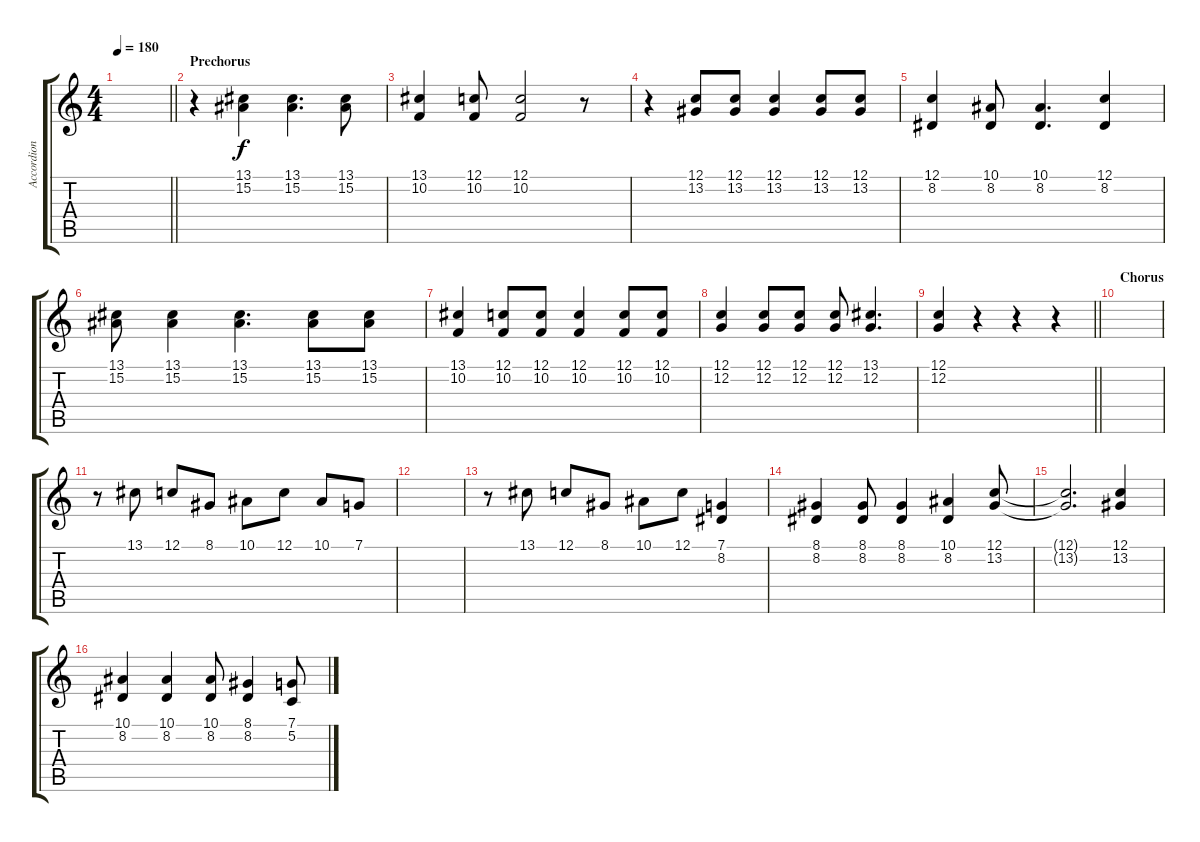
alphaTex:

\track ("Accordion" "Accordion") {instrument accordion}
\staff {score tabs}
\tuning (C4 G3 Eb3 Bb2 F2 C2) {hide}
\ts (4 4)
\tempo 180
\clef g2
\barLineRight lightlight
\ks c
|
\section ("" "Prechorus")
r.4 (13.1 15.2).4 (13.1 15.2).4{d} (13.1 15.2).8 |
(13.1 10.2).4 (12.1 10.2).8 (12.1 10.2).2 r.8 |
r.4 (12.1 13.2).8 (12.1 13.2).8 (12.1 13.2).4 (12.1 13.2).8 (12.1 13.2).8 |
(12.1 8.2).4 (10.1 8.2).8 (10.1 8.2).4{d} (12.1 8.2).4 |
(13.1 15.2).8 (13.1 15.2).4 (13.1 15.2).4{d} (13.1 15.2).8 (13.1 15.2).8 |
(13.1 10.2).4 (12.1 10.2).8 (12.1 10.2).8 (12.1 10.2).4 (12.1 10.2).8 (12.1 10.2).8 |
(12.1 12.2).4 (12.1 12.2).8 (12.1 12.2).8 (12.1 12.2).8 (13.1 12.2).4{d} |
\barLineRight lightlight
(12.1 12.2).4 r.4 r.4 r.4 |
\section ("" "Chorus")
|
r.8 13.1.8 12.1.8 8.1.8 10.1.8 12.1.8 10.1.8 7.1.8 |
|
r.8 13.1.8 12.1.8 8.1.8 10.1.8 12.1.8 (7.1 8.2).4 |
(8.1 8.2).4 (8.1 8.2).8 (8.1 8.2).4 (10.1 8.2).4 (12.1 13.2).8 |
(12.1{t} 13.2{t}).2{d} (12.1 13.2).4 |
(10.1 8.2).4 (10.1 8.2).4 (10.1 8.2).8 (8.1 8.2).4 (7.1 5.2).8
